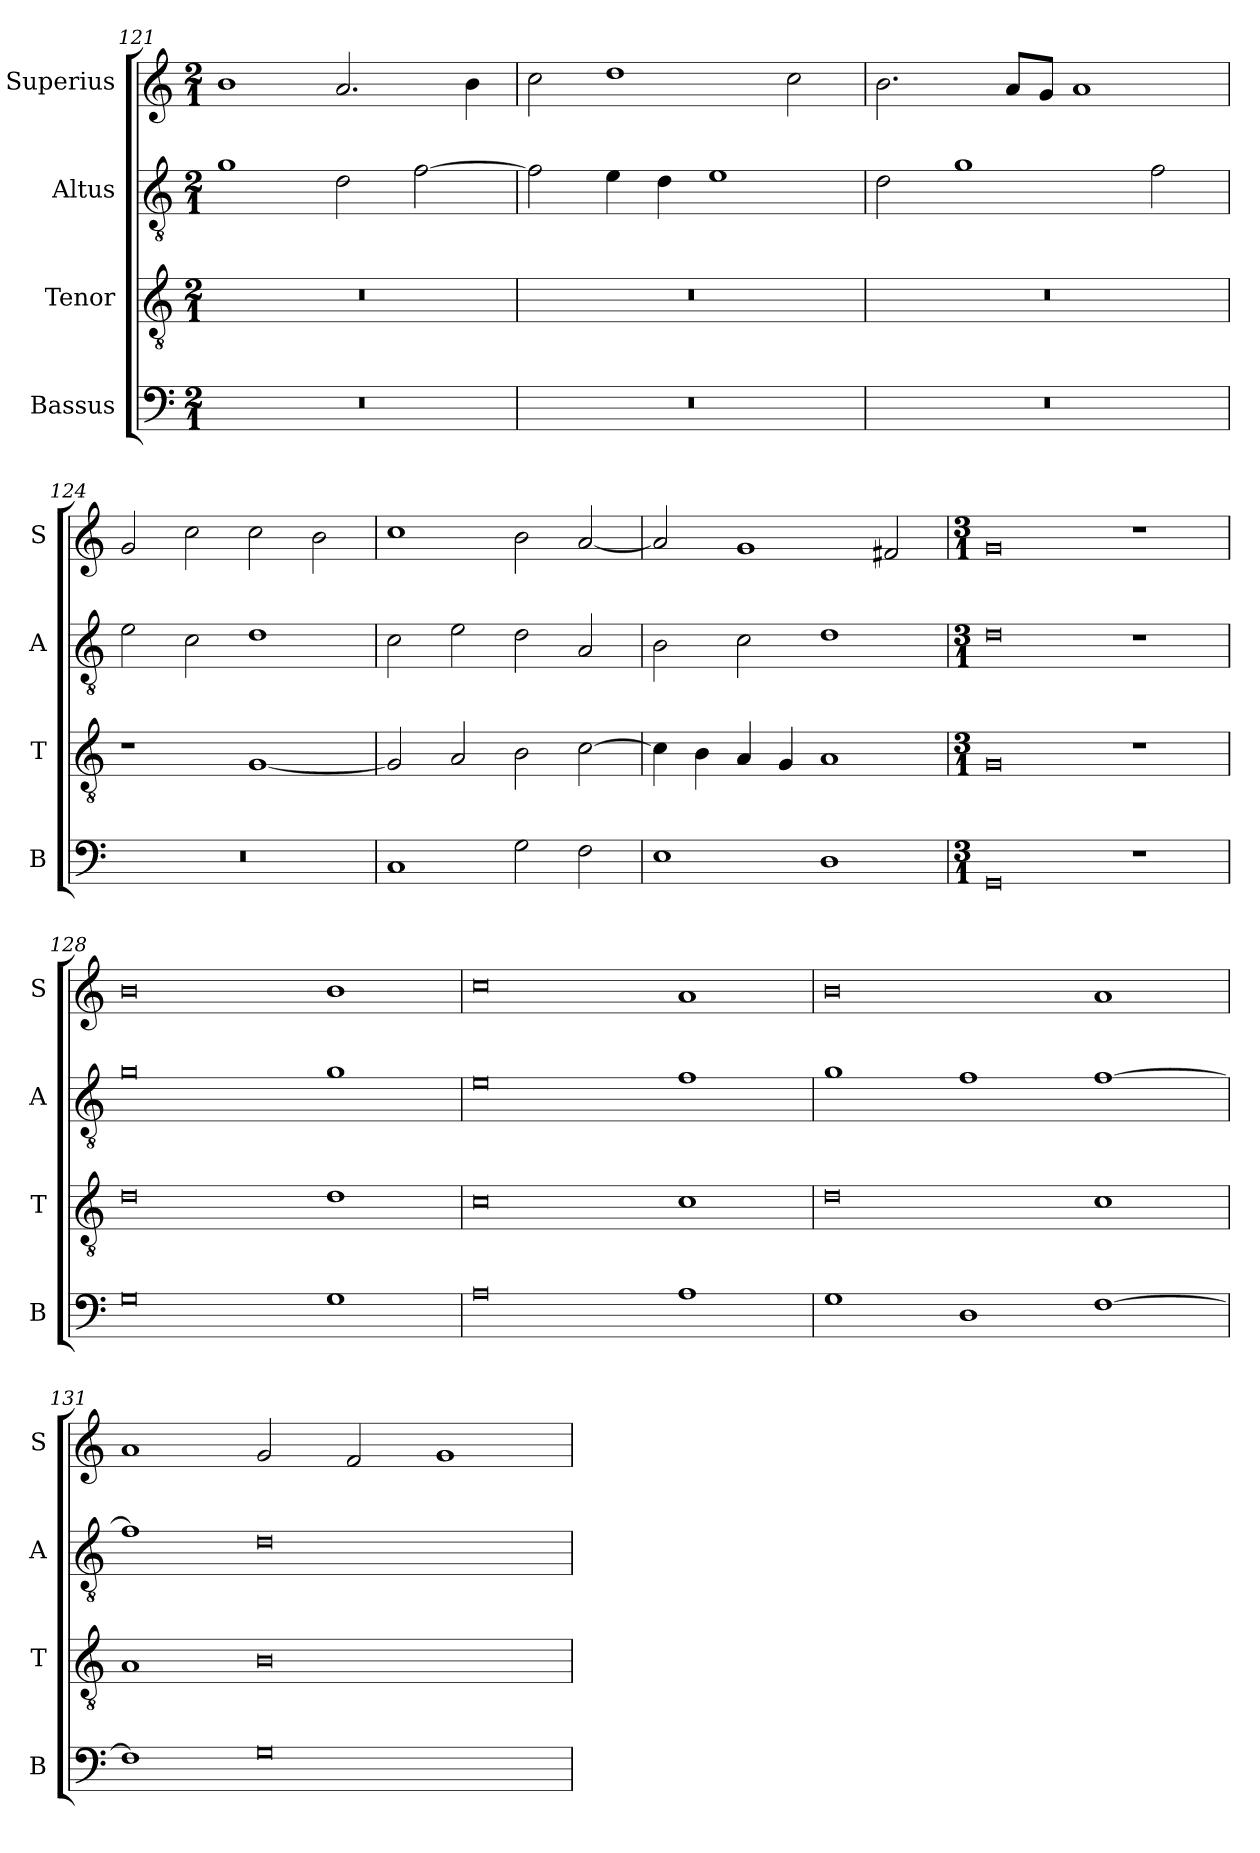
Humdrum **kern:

**kern	**kern	**kern	**kern
*part4	*part3	*part2	*part1
*staff4	*staff3	*staff2	*staff1
*I"Bassus	*I"Tenor	*I"Altus	*I"Superius
*I'B	*I'T	*I'A	*I'S
*clefF4	*clefGv2	*clefGv2	*clefG2
*k[]	*k[]	*k[]	*k[]
*C:	*C:	*C:	*C:
*M2/1	*M2/1	*M2/1	*M2/1
=121	=121	=121	=121
0r	0r	1g	1b
.	.	2d	2.a
.	.	[2f	.
.	.	.	4b
=122	=122	=122	=122
0r	0r	2f]	2cc
.	.	4e	1dd
.	.	4d	.
.	.	1e	.
.	.	.	2cc
=123	=123	=123	=123
0r	0r	2d	2.b
.	.	1g	.
.	.	.	8aL
.	.	.	8gJ
.	.	.	1a
.	.	2f	.
=124	=124	=124	=124
0r	1r	2e	2g
.	.	2c	2cc
.	[1G	1d	2cc
.	.	.	2b
=125	=125	=125	=125
1C	2G]	2c	1cc
.	2A	2e	.
2G	2B	2d	2b
2F	[2c	2A	[2a
=126	=126	=126	=126
1E	4c]	2B	2a]
.	4B	.	.
.	4A	2c	1g
.	4G	.	.
1D	1A	1d	.
.	.	.	2f#X
=127	=127	=127	=127
*M3/1	*M3/1	*M3/1	*M3/1
0GG	0G	0d	0g
1r	1r	1r	1r
=128	=128	=128	=128
0G	0d	0g	0b
1G	1d	1g	1b
=129	=129	=129	=129
0A	0c	0e	0cc
1A	1c	1f	1a
=130	=130	=130	=130
1G	0d	1g	0b
1D	.	1f	.
[1F	1c	[1f	1a
=131	=131	=131	=131
1F]	1A	1f]	1a
0G	0B	0d	2g
.	.	.	2f
.	.	.	1g
=	=	=	=
*-	*-	*-	*-
